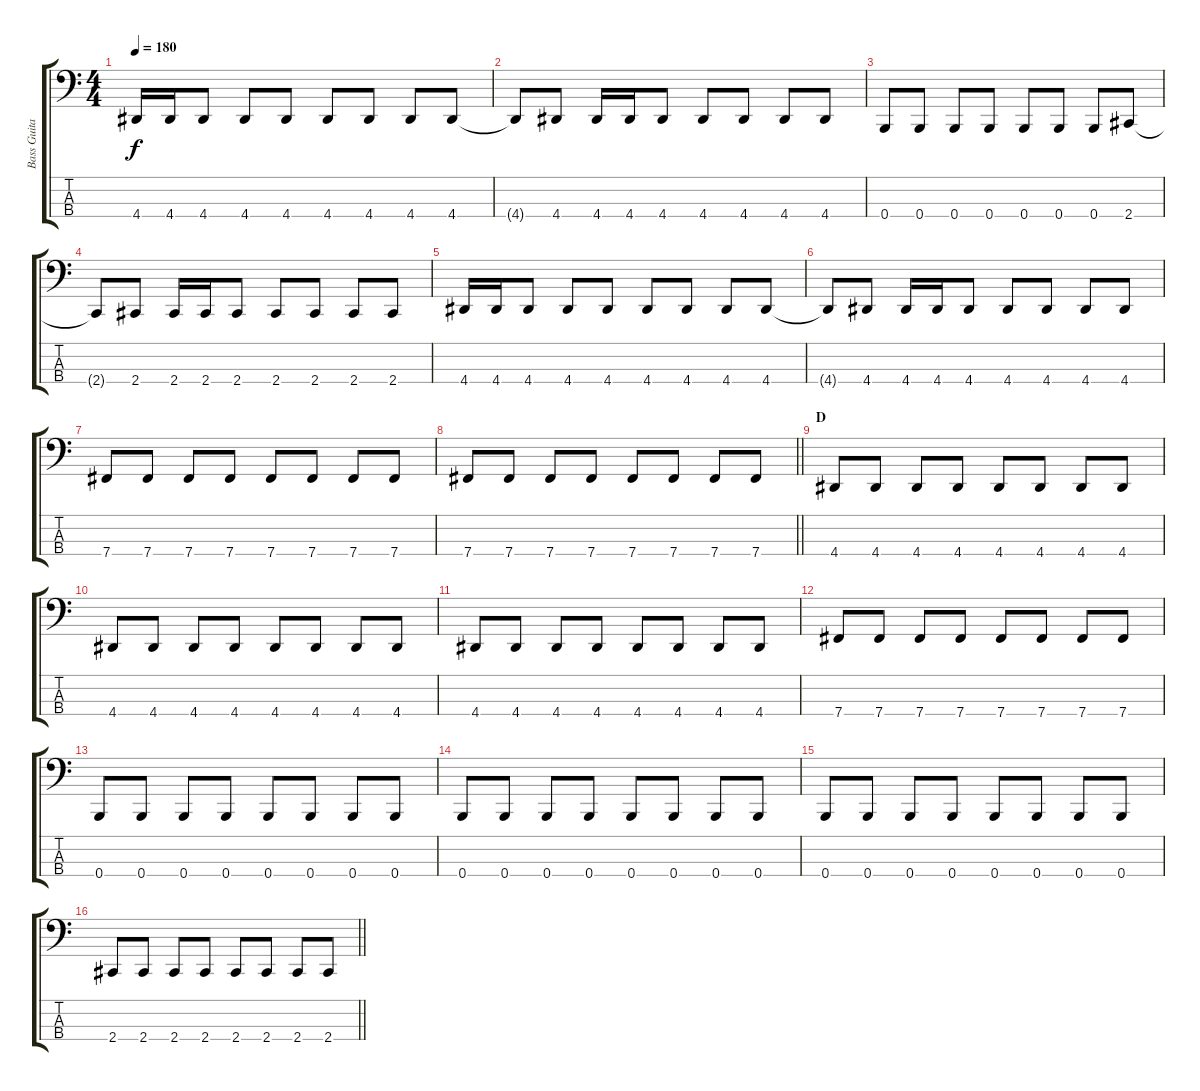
\track ("Bass Guitar: John Kis Gyevi" "Bass Guita") {instrument electricbasspick}
\staff {score tabs}
\tuning (E2 B1 Gb1 B0) {hide}
\ts (4 4)
\tempo 180
\clef f4
\ks c
4.4.16{dy f} 4.4.16 4.4.8 4.4.8 4.4.8 4.4.8 4.4.8 4.4.8 4.4.8 |
4.4{t}.8 4.4.8 4.4.16 4.4.16 4.4.8 4.4.8 4.4.8 4.4.8 4.4.8 |
0.4.8 0.4.8 0.4.8 0.4.8 0.4.8 0.4.8 0.4.8 2.4.8 |
2.4{t}.8 2.4.8 2.4.16 2.4.16 2.4.8 2.4.8 2.4.8 2.4.8 2.4.8 |
4.4.16 4.4.16 4.4.8 4.4.8 4.4.8 4.4.8 4.4.8 4.4.8 4.4.8 |
4.4{t}.8 4.4.8 4.4.16 4.4.16 4.4.8 4.4.8 4.4.8 4.4.8 4.4.8 |
7.4.8 7.4.8 7.4.8 7.4.8 7.4.8 7.4.8 7.4.8 7.4.8 |
\barLineRight lightlight
7.4.8 7.4.8 7.4.8 7.4.8 7.4.8 7.4.8 7.4.8 7.4.8 |
\section ("" "D")
4.4.8 4.4.8 4.4.8 4.4.8 4.4.8 4.4.8 4.4.8 4.4.8 |
4.4.8 4.4.8 4.4.8 4.4.8 4.4.8 4.4.8 4.4.8 4.4.8 |
4.4.8 4.4.8 4.4.8 4.4.8 4.4.8 4.4.8 4.4.8 4.4.8 |
7.4.8 7.4.8 7.4.8 7.4.8 7.4.8 7.4.8 7.4.8 7.4.8 |
0.4.8 0.4.8 0.4.8 0.4.8 0.4.8 0.4.8 0.4.8 0.4.8 |
0.4.8 0.4.8 0.4.8 0.4.8 0.4.8 0.4.8 0.4.8 0.4.8 |
0.4.8 0.4.8 0.4.8 0.4.8 0.4.8 0.4.8 0.4.8 0.4.8 |
\barLineRight lightlight
2.4.8 2.4.8 2.4.8 2.4.8 2.4.8 2.4.8 2.4.8 2.4.8
